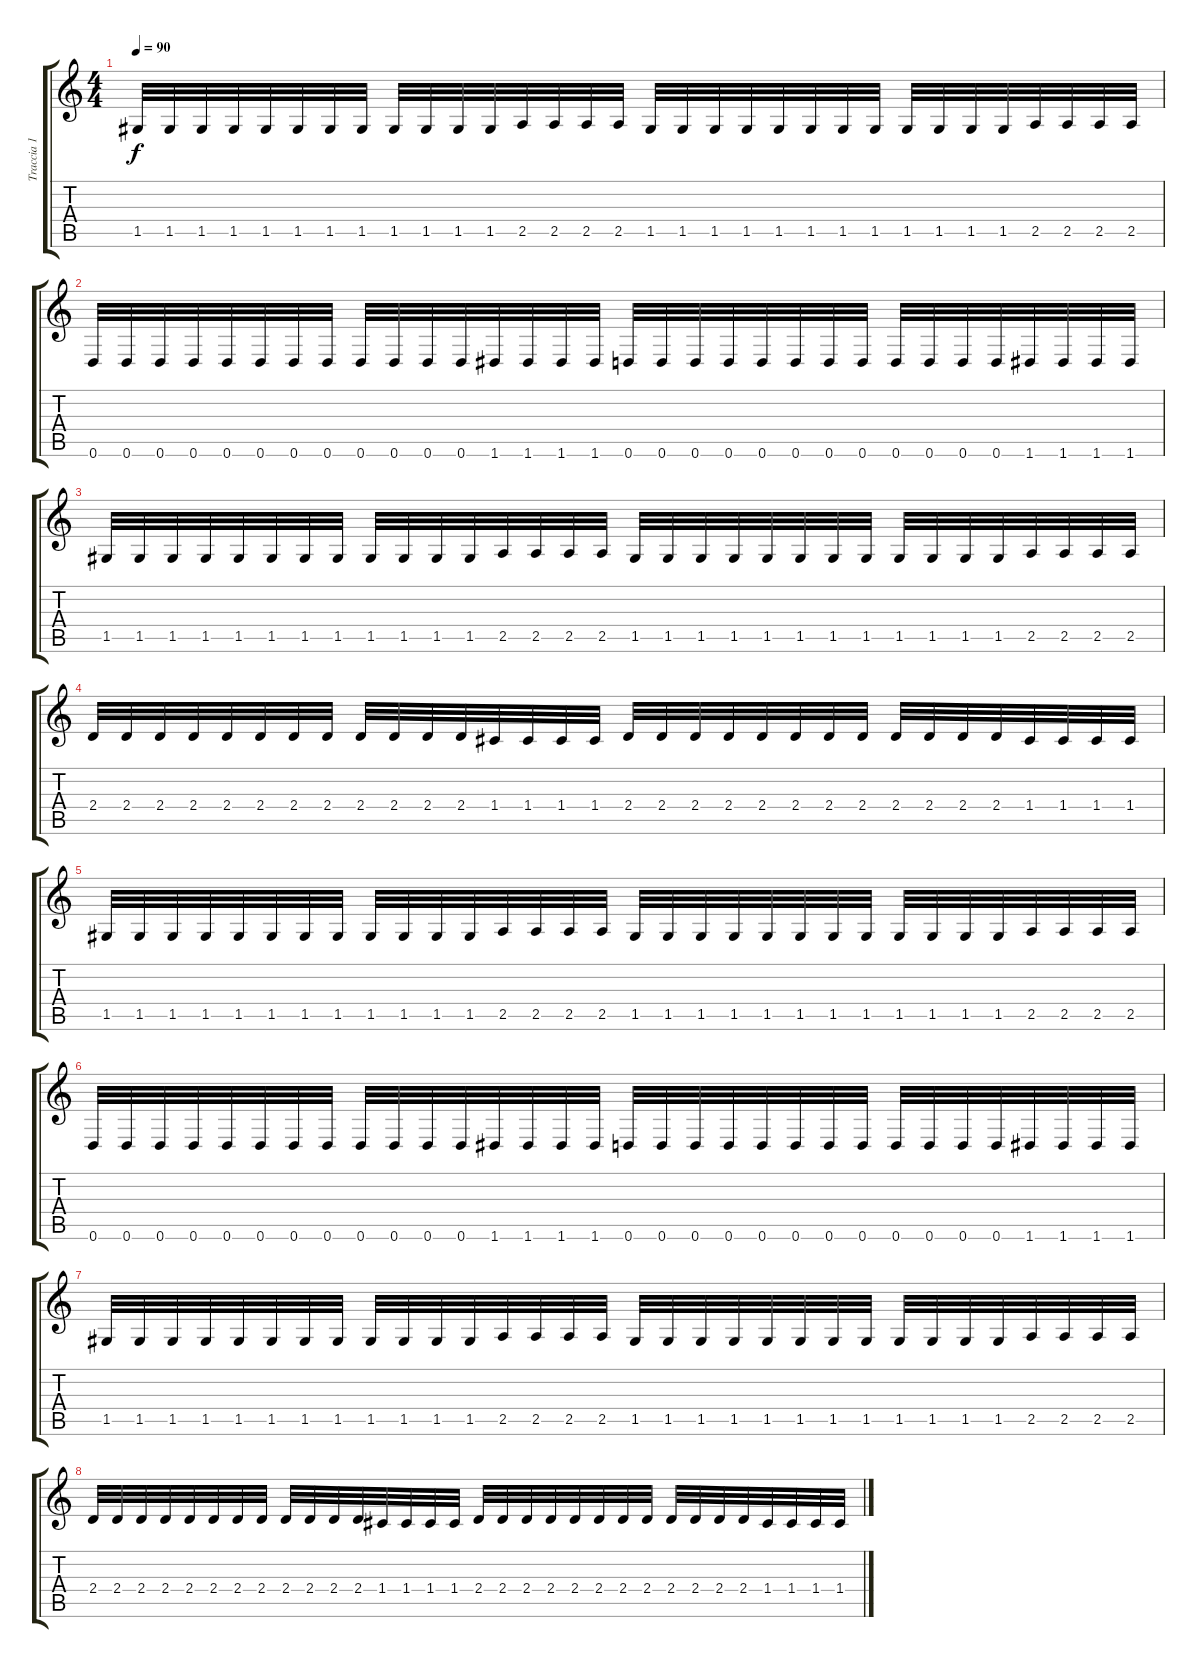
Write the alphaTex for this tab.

\track ("Traccia 1" "Traccia 1") {instrument distortionguitar}
\staff {score tabs}
\tuning (D4 A3 F3 C3 G2 D2) {hide}
\ts (4 4)
\tempo 90
\clef g2
\ks c
1.5.32{dy f instrument distortionguitar} 1.5.32 1.5.32 1.5.32 1.5.32 1.5.32 1.5.32 1.5.32 1.5.32 1.5.32 1.5.32 1.5.32 2.5.32 2.5.32 2.5.32 2.5.32 1.5.32 1.5.32 1.5.32 1.5.32 1.5.32 1.5.32 1.5.32 1.5.32 1.5.32 1.5.32 1.5.32 1.5.32 2.5.32 2.5.32 2.5.32 2.5.32 |
0.6.32 0.6.32 0.6.32 0.6.32 0.6.32 0.6.32 0.6.32 0.6.32 0.6.32 0.6.32 0.6.32 0.6.32 1.6.32 1.6.32 1.6.32 1.6.32 0.6.32 0.6.32 0.6.32 0.6.32 0.6.32 0.6.32 0.6.32 0.6.32 0.6.32 0.6.32 0.6.32 0.6.32 1.6.32 1.6.32 1.6.32 1.6.32 |
1.5.32 1.5.32 1.5.32 1.5.32 1.5.32 1.5.32 1.5.32 1.5.32 1.5.32 1.5.32 1.5.32 1.5.32 2.5.32 2.5.32 2.5.32 2.5.32 1.5.32 1.5.32 1.5.32 1.5.32 1.5.32 1.5.32 1.5.32 1.5.32 1.5.32 1.5.32 1.5.32 1.5.32 2.5.32 2.5.32 2.5.32 2.5.32 |
2.4.32 2.4.32 2.4.32 2.4.32 2.4.32 2.4.32 2.4.32 2.4.32 2.4.32 2.4.32 2.4.32 2.4.32 1.4.32 1.4.32 1.4.32 1.4.32 2.4.32 2.4.32 2.4.32 2.4.32 2.4.32 2.4.32 2.4.32 2.4.32 2.4.32 2.4.32 2.4.32 2.4.32 1.4.32 1.4.32 1.4.32 1.4.32 |
1.5.32 1.5.32 1.5.32 1.5.32 1.5.32 1.5.32 1.5.32 1.5.32 1.5.32 1.5.32 1.5.32 1.5.32 2.5.32 2.5.32 2.5.32 2.5.32 1.5.32 1.5.32 1.5.32 1.5.32 1.5.32 1.5.32 1.5.32 1.5.32 1.5.32 1.5.32 1.5.32 1.5.32 2.5.32 2.5.32 2.5.32 2.5.32 |
0.6.32 0.6.32 0.6.32 0.6.32 0.6.32 0.6.32 0.6.32 0.6.32 0.6.32 0.6.32 0.6.32 0.6.32 1.6.32 1.6.32 1.6.32 1.6.32 0.6.32 0.6.32 0.6.32 0.6.32 0.6.32 0.6.32 0.6.32 0.6.32 0.6.32 0.6.32 0.6.32 0.6.32 1.6.32 1.6.32 1.6.32 1.6.32 |
1.5.32 1.5.32 1.5.32 1.5.32 1.5.32 1.5.32 1.5.32 1.5.32 1.5.32 1.5.32 1.5.32 1.5.32 2.5.32 2.5.32 2.5.32 2.5.32 1.5.32 1.5.32 1.5.32 1.5.32 1.5.32 1.5.32 1.5.32 1.5.32 1.5.32 1.5.32 1.5.32 1.5.32 2.5.32 2.5.32 2.5.32 2.5.32 |
2.4.32 2.4.32 2.4.32 2.4.32 2.4.32 2.4.32 2.4.32 2.4.32 2.4.32 2.4.32 2.4.32 2.4.32 1.4.32 1.4.32 1.4.32 1.4.32 2.4.32 2.4.32 2.4.32 2.4.32 2.4.32 2.4.32 2.4.32 2.4.32 2.4.32 2.4.32 2.4.32 2.4.32 1.4.32 1.4.32 1.4.32 1.4.32
